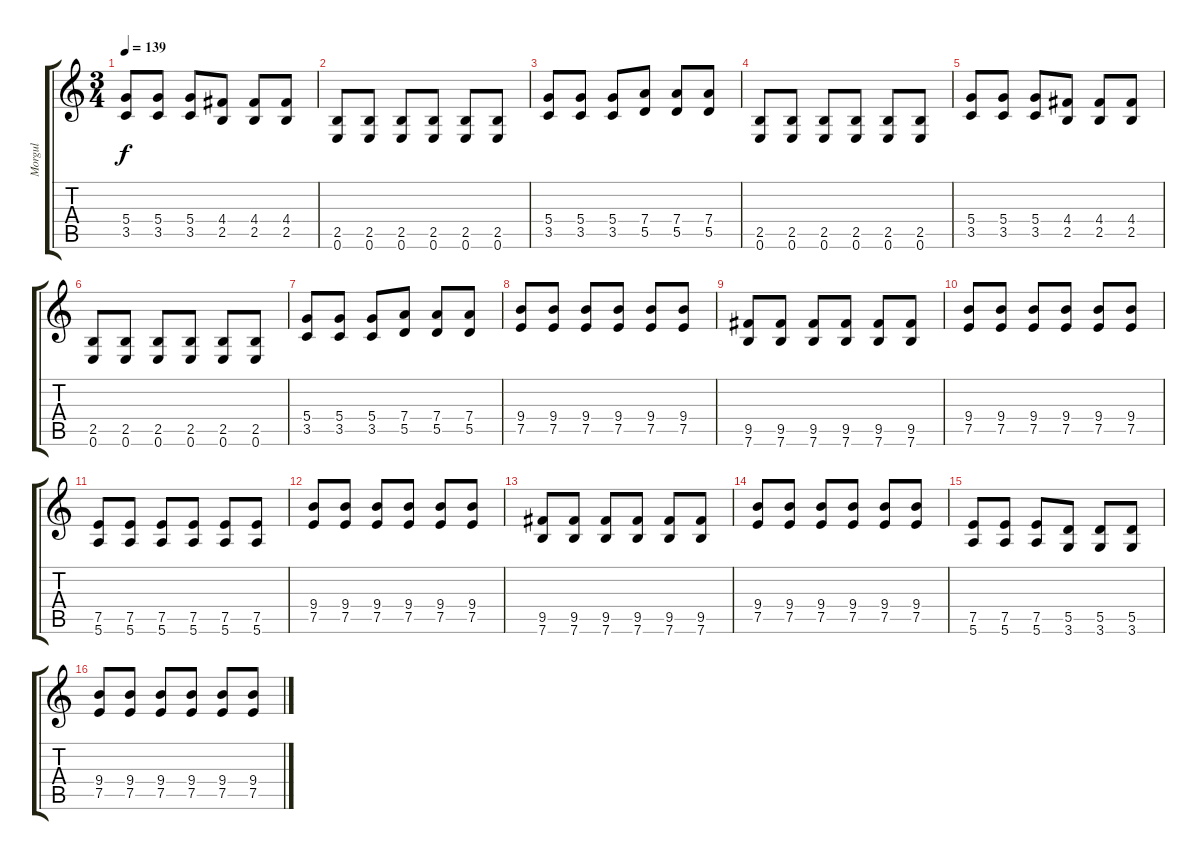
\track ("Morgul" "Morgul") {instrument distortionguitar}
\staff {score tabs}
\tuning (E4 B3 G3 D3 A2 E2) {hide}
\ts (3 4)
\tempo 139
\clef g2
\ks c
(5.4 3.5).8{dy f} (5.4 3.5).8 (5.4 3.5).8 (4.4 2.5).8 (4.4 2.5).8 (4.4 2.5).8 |
(2.5 0.6).8 (2.5 0.6).8 (2.5 0.6).8 (2.5 0.6).8 (2.5 0.6).8 (2.5 0.6).8 |
(5.4 3.5).8 (5.4 3.5).8 (5.4 3.5).8 (7.4 5.5).8 (7.4 5.5).8 (7.4 5.5).8 |
(2.5 0.6).8 (2.5 0.6).8 (2.5 0.6).8 (2.5 0.6).8 (2.5 0.6).8 (2.5 0.6).8 |
(5.4 3.5).8 (5.4 3.5).8 (5.4 3.5).8 (4.4 2.5).8 (4.4 2.5).8 (4.4 2.5).8 |
(2.5 0.6).8 (2.5 0.6).8 (2.5 0.6).8 (2.5 0.6).8 (2.5 0.6).8 (2.5 0.6).8 |
(5.4 3.5).8 (5.4 3.5).8 (5.4 3.5).8 (7.4 5.5).8 (7.4 5.5).8 (7.4 5.5).8 |
(9.4 7.5).8 (9.4 7.5).8 (9.4 7.5).8 (9.4 7.5).8 (9.4 7.5).8 (9.4 7.5).8 |
(9.5 7.6).8 (9.5 7.6).8 (9.5 7.6).8 (9.5 7.6).8 (9.5 7.6).8 (9.5 7.6).8 |
(9.4 7.5).8 (9.4 7.5).8 (9.4 7.5).8 (9.4 7.5).8 (9.4 7.5).8 (9.4 7.5).8 |
(7.5 5.6).8 (7.5 5.6).8 (7.5 5.6).8 (7.5 5.6).8 (7.5 5.6).8 (7.5 5.6).8 |
(9.4 7.5).8 (9.4 7.5).8 (9.4 7.5).8 (9.4 7.5).8 (9.4 7.5).8 (9.4 7.5).8 |
(9.5 7.6).8 (9.5 7.6).8 (9.5 7.6).8 (9.5 7.6).8 (9.5 7.6).8 (9.5 7.6).8 |
(9.4 7.5).8 (9.4 7.5).8 (9.4 7.5).8 (9.4 7.5).8 (9.4 7.5).8 (9.4 7.5).8 |
(7.5 5.6).8 (7.5 5.6).8 (7.5 5.6).8 (5.5 3.6).8 (5.5 3.6).8 (5.5 3.6).8 |
(9.4 7.5).8 (9.4 7.5).8 (9.4 7.5).8 (9.4 7.5).8 (9.4 7.5).8 (9.4 7.5).8
